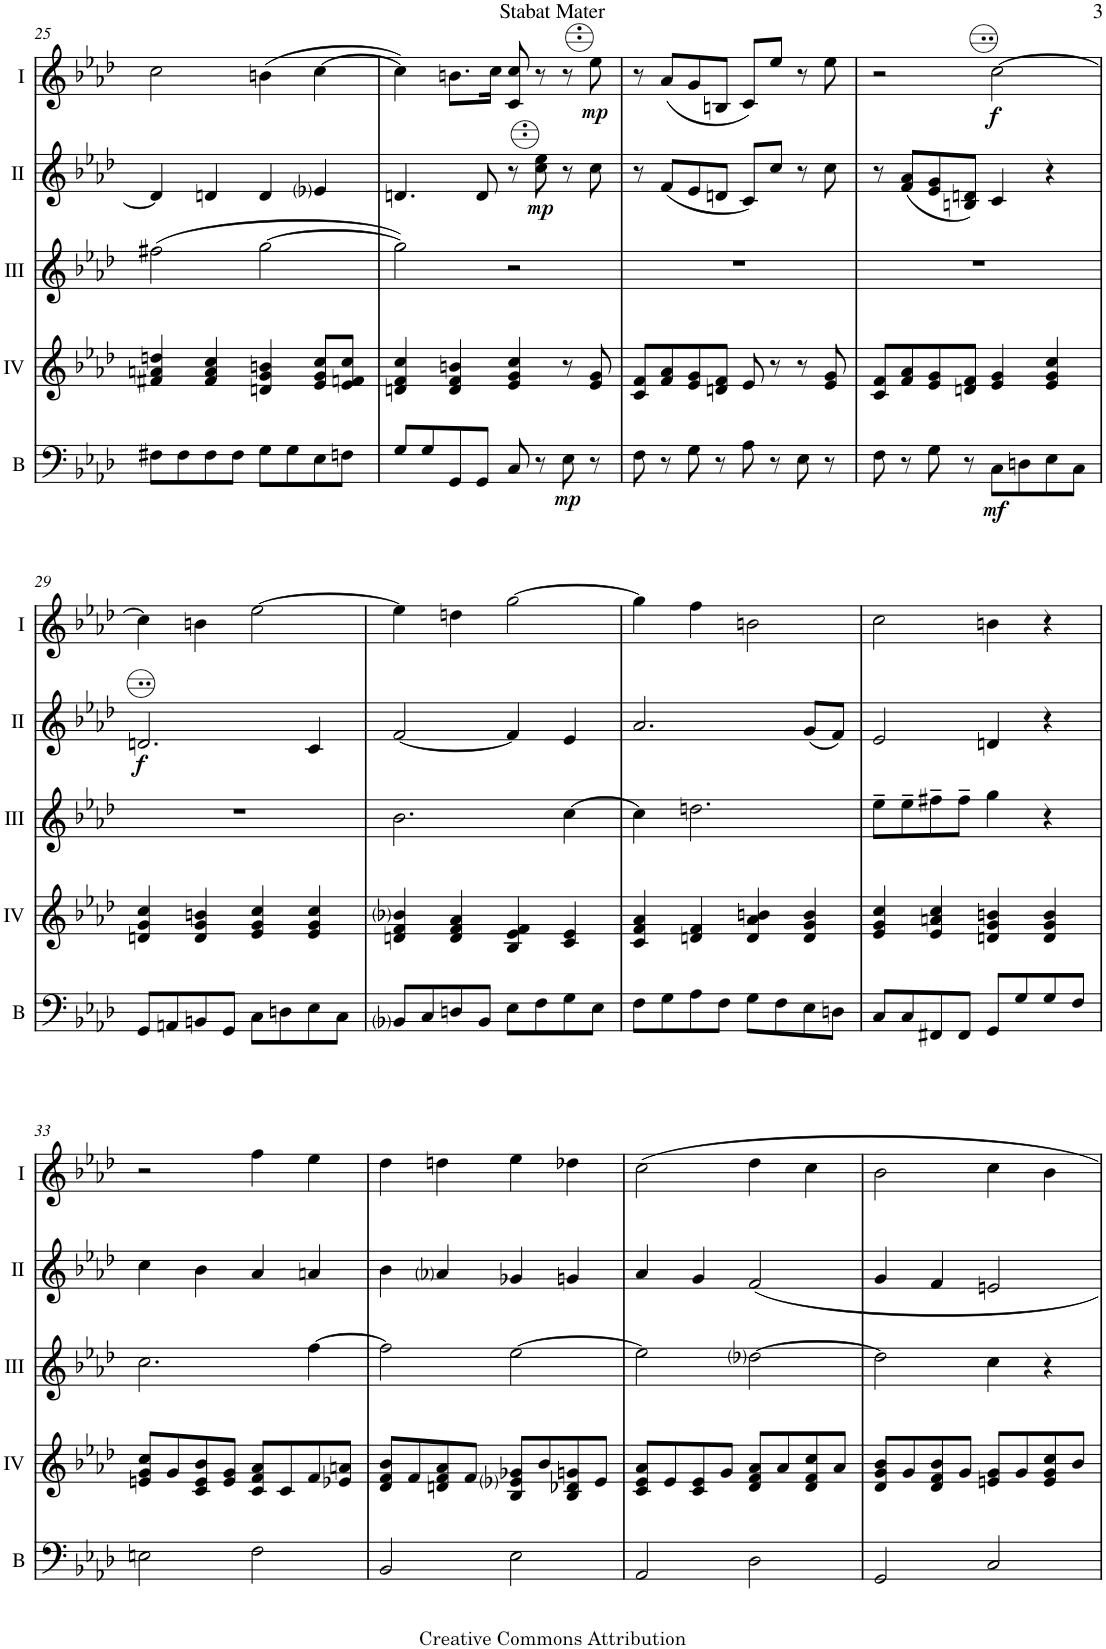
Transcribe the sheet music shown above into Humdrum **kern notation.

**kern	**dynam	**kern	**kern	**kern	**dynam	**kern	**dynam
*part5	*part5	*part4	*part3	*part2	*part2	*part1	*part1
*staff5	*staff5	*staff4	*staff3	*staff2	*staff2	*staff1	*staff1
*I"Bass	*	*I"Acc. 4	*I"Acc. 3	*I"Acc. 2	*	*I"Acc. 1	*
*I'B	*	*	*	*	*	*	*
!!LO:PB:g=z
*clefF4	*	*clefG2	*clefG2	*clefG2	*	*clefG2	*
*Trd7c12	*	*	*Trd7c12	*	*	*	*
*k[b-e-a-d-]	*	*k[b-e-a-d-]	*k[b-e-a-d-]	*k[b-e-a-d-]	*	*k[b-e-a-d-]	*
*M4/4	*	*M4/4	*M4/4	*M4/4	*	*M4/4	*
*met(c)	*	*met(c)	*met(c)	*met(c)	*	*met(c)	*
=25	=25	=25	=25	=25	=25	=25	=25
8F#X\L	.	4f#X/ 4an/ 4ddn/	(2ff#X\	4d/]	.	2cc\	.
8F#\	.	.	.	.	.	.	.
8F#\	.	4f#/ 4a/ 4cc/	.	4dn/	.	.	.
8F#\J	.	.	.	.	.	.	.
8G\L	.	4dn/ 4g/ 4bn/	[2gg\	4d/	.	(4bn\	.
8G\	.	.	.	.	.	.	.
8E-\	.	8e-/ 8g/ 8cc/L	.	4e-i/	.	[4cc\	.
8Fn\J	.	8e-/ 8fn/ 8cc/J	.	.	.	.	.
=26	=26	=26	=26	=26	=26	=26	=26
8G/L	.	4dn/ 4f/ 4cc/	2gg\])	4.dn/	.	4cc\])	.
8G/	.	.	.	.	.	.	.
8GG/	.	4d/ 4f/ 4bn/	.	.	.	8.bn\L	.
8GG/J	.	.	.	8d/	.	.	.
.	.	.	.	.	.	16cc\Jk	.
8C/	.	4e-/ 4g/ 4cc/	2r	8r	.	8c/ 8cc/	.
!	!	!	!	!	!LO:DY:b	!	!
8r	.	.	.	8cc\ 8ee-\	mp	8r	.
!	!LO:DY:b	!	!	!	!	!	!
8E-\	mp	8r	.	8r	.	8r	.
!	!	!	!	!	!	!	!LO:DY:b
8r	.	8e-/ 8g/	.	8cc\	.	8ee-\	mp
=27	=27	=27	=27	=27	=27	=27	=27
8F\	.	8c/ 8f/L	1r	8r	.	8r	.
8r	.	8f/ 8a-/	.	(8f/L	.	(8a-/L	.
8G\	.	8e-/ 8g/	.	8e-/	.	8g/	.
8r	.	8dn/ 8f/J	.	8dn/J	.	8Bn/J	.
8A-\	.	8e-/	.	8c/L)	.	8c/L)	.
8r	.	8r	.	8cc/J	.	8ee-/J	.
8E-\	.	8r	.	8r	.	8r	.
8r	.	8e-/ 8g/	.	8cc\	.	8ee-\	.
=28	=28	=28	=28	=28	=28	=28	=28
8F\	.	8c/ 8f/L	1r	8r	.	2r	.
8r	.	8f/ 8a-/	.	(8f/ 8a-/L	.	.	.
8G\	.	8e-/ 8g/	.	8e-/ 8g/	.	.	.
8r	.	8dn/ 8f/J	.	8Bn/ 8dn/J)	.	.	.
!	!LO:DY:b	!	!	!	!	!	!LO:DY:b
8C\L	mf	4e-/ 4g/	.	4c/	.	[2cc\	f
8Dn\	.	.	.	.	.	.	.
8E-\	.	4e-/ 4g/ 4cc/	.	4r	.	.	.
8C\J	.	.	.	.	.	.	.
!!LO:LB:g=z
=29	=29	=29	=29	=29	=29	=29	=29
!	!	!	!	!	!LO:DY:b	!	!
8GG/L	.	4dn/ 4g/ 4cc/	1r	2.dn/	f	4cc\]	.
8AAn/	.	.	.	.	.	.	.
8BBn/	.	4d/ 4g/ 4bn/	.	.	.	4bn\	.
8GG/J	.	.	.	.	.	.	.
8C\L	.	4e-/ 4g/ 4cc/	.	.	.	[2ee-\	.
8Dn\	.	.	.	.	.	.	.
8E-\	.	4e-/ 4g/ 4cc/	.	4c/	.	.	.
8C\J	.	.	.	.	.	.	.
=30	=30	=30	=30	=30	=30	=30	=30
8BB-i/L	.	4dn/ 4f/ 4b-i/	2.b-\	[2f/	.	4ee-\]	.
8C/	.	.	.	.	.	.	.
8Dn/	.	4d/ 4f/ 4a-/	.	.	.	4ddn\	.
8BB-/J	.	.	.	.	.	.	.
8E-\L	.	4B-/ 4e-/ 4f/	.	4f/]	.	[2gg\	.
8F\	.	.	.	.	.	.	.
8G\	.	4c/ 4e-/	[4cc\	4e-/	.	.	.
8E-\J	.	.	.	.	.	.	.
=31	=31	=31	=31	=31	=31	=31	=31
8F\L	.	4c/ 4f/ 4a-/	4cc\]	2.a-/	.	4gg\]	.
8G\	.	.	.	.	.	.	.
8A-\	.	4dn/ 4f/	2.ddn\	.	.	4ff\	.
8F\J	.	.	.	.	.	.	.
8G\L	.	4d/ 4a-/ 4bn/	.	.	.	2bn\	.
8F\	.	.	.	.	.	.	.
8E-\	.	4d/ 4g/ 4b/	.	(8g/L	.	.	.
8Dn\J	.	.	.	8f/J)	.	.	.
=32	=32	=32	=32	=32	=32	=32	=32
8C/L	.	4e-/ 4g/ 4cc/	8ee-~\L	2e-/	.	2cc\	.
8C/	.	.	8ee-~\	.	.	.	.
8FF#X/	.	4e-/ 4an/ 4cc/	8ff#X~\	.	.	.	.
8FF#/J	.	.	8ff#~\J	.	.	.	.
8GG/L	.	4dn/ 4g/ 4bn/	4gg\	4dn/	.	4bn\	.
8G/	.	.	.	.	.	.	.
8G/	.	4d/ 4g/ 4b/	4r	4r	.	4r	.
8F/J	.	.	.	.	.	.	.
!!LO:LB:g=z
=33	=33	=33	=33	=33	=33	=33	=33
2En\	.	8en/ 8g/ 8cc/L	2.cc\	4cc\	.	2r	.
.	.	8g/	.	.	.	.	.
.	.	8c/ 8e/ 8b-/	.	4b-\	.	.	.
.	.	8e/ 8g/J	.	.	.	.	.
2F\	.	8c/ 8f/ 8a-/L	.	4a-/	.	4ff\	.
.	.	8c/	.	.	.	.	.
.	.	8f/	[4ff\	4an/	.	4ee-\	.
.	.	8e-X/ 8an/J	.	.	.	.	.
=34	=34	=34	=34	=34	=34	=34	=34
2BB-/	.	8d-/ 8f/ 8b-/L	2ff\]	4b-\	.	4dd-\	.
.	.	8f/	.	.	.	.	.
.	.	8dn/ 8f/ 8a-/	.	4a-i/	.	4ddn\	.
.	.	8f/J	.	.	.	.	.
2E-\	.	8B-/ 8e-i/ 8g-X/L	[2ee-\	4g-X/	.	4ee-\	.
.	.	8b-/	.	.	.	.	.
.	.	8B-/ 8d-X/ 8gn/	.	4gn/	.	4dd-X\	.
.	.	8e-/J	.	.	.	.	.
=35	=35	=35	=35	=35	=35	=35	=35
2AA-/	.	8c/ 8e-/ 8a-/L	2ee-\]	4a-/	.	2cc\	.
.	.	8e-/	.	.	.	.	.
.	.	8c/ 8e-/	.	4g/	.	.	.
.	.	8g/J	.	.	.	.	.
2D-\	.	8d-/ 8f/ 8a-/L	[2dd-i\	2f/	.	4dd-\	.
.	.	8a-/	.	.	.	.	.
.	.	8d-/ 8f/ 8cc/	.	.	.	4cc\	.
.	.	8a-/J	.	.	.	.	.
=36	=36	=36	=36	=36	=36	=36	=36
2GG/	.	8d-/ 8g/ 8b-/L	2dd-\]	4g/	.	2b-\	.
.	.	8g/	.	.	.	.	.
.	.	8d-/ 8f/ 8b-/	.	4f/	.	.	.
.	.	8g/J	.	.	.	.	.
2C/	.	8en/ 8g/L	4cc\	2en/	.	4cc\	.
.	.	8g/	.	.	.	.	.
.	.	8e/ 8g/ 8cc/	4r	.	.	4b-\	.
.	.	8b-/J	.	.	.	.	.
=	=	=	=	=	=	=	=
*-	*-	*-	*-	*-	*-	*-	*-
